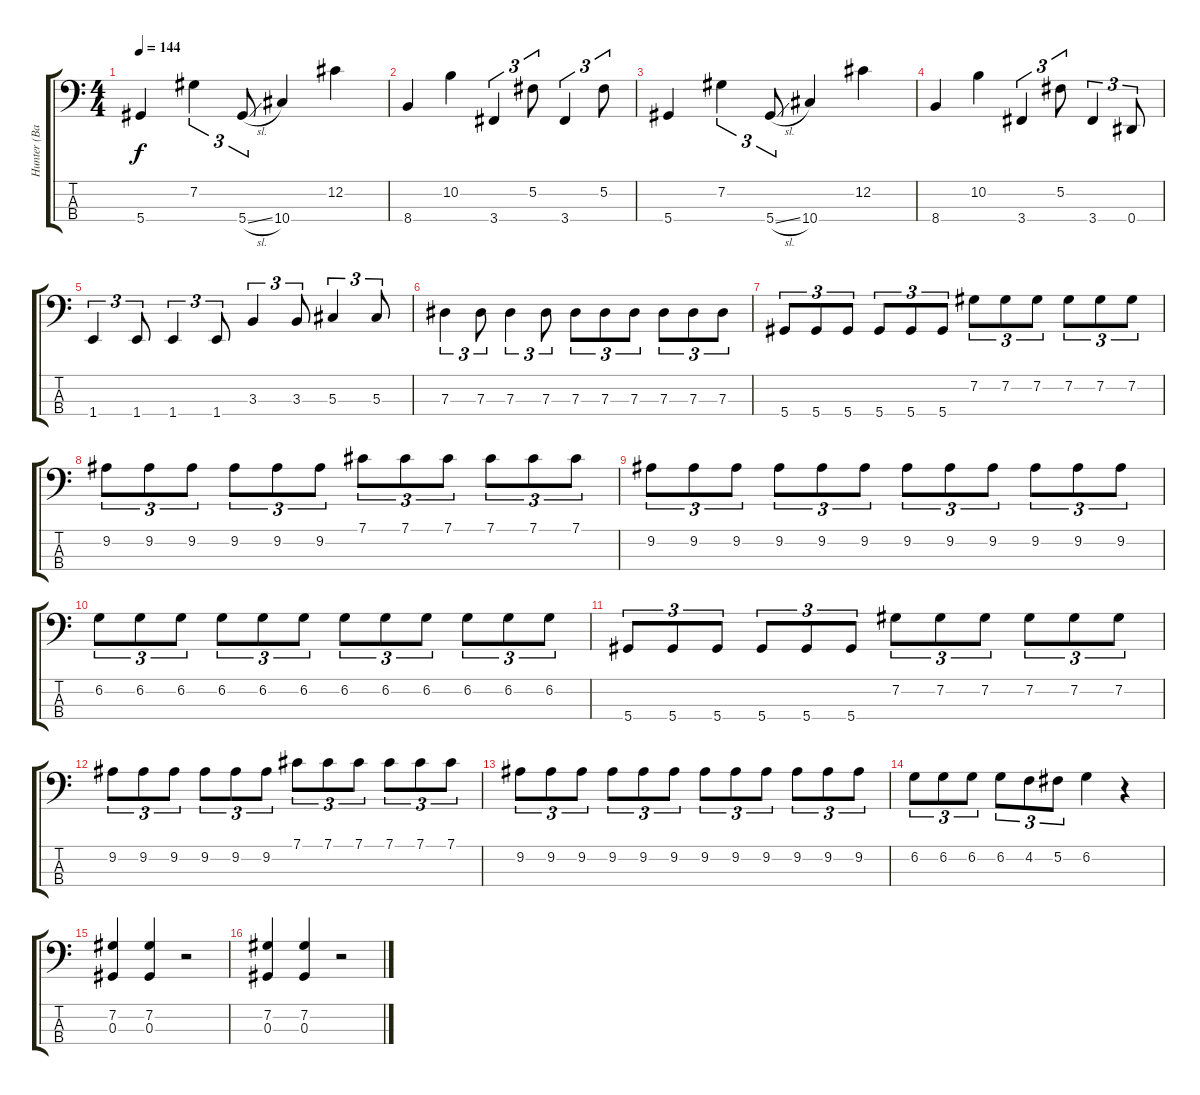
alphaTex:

\track ("Hunter (Bass)" "Hunter (Ba") {instrument electricbasspick}
\staff {score tabs}
\tuning (Gb2 Db2 Ab1 Eb1) {hide}
\ts (4 4)
\tempo 144
\clef f4
\ks c
5.4.4{dy f} 7.2.4{tu (3 2)} 5.4{sl}.8{tu (3 2)} 10.4.4 12.2.4 |
8.4.4 10.2.4 3.4.4{tu (3 2)} 5.2.8{tu (3 2)} 3.4.4{tu (3 2)} 5.2.8{tu (3 2)} |
5.4.4 7.2.4{tu (3 2)} 5.4{sl}.8{tu (3 2)} 10.4.4 12.2.4 |
8.4.4 10.2.4 3.4.4{tu (3 2)} 5.2.8{tu (3 2)} 3.4.4{tu (3 2)} 0.4.8{tu (3 2)} |
1.4.4{tu (3 2)} 1.4.8{tu (3 2)} 1.4.4{tu (3 2)} 1.4.8{tu (3 2)} 3.3.4{tu (3 2)} 3.3.8{tu (3 2)} 5.3.4{tu (3 2)} 5.3.8{tu (3 2)} |
7.3.4{tu (3 2)} 7.3.8{tu (3 2)} 7.3.4{tu (3 2)} 7.3.8{tu (3 2)} 7.3.8{tu (3 2)} 7.3.8{tu (3 2)} 7.3.8{tu (3 2)} 7.3.8{tu (3 2)} 7.3.8{tu (3 2)} 7.3.8{tu (3 2)} |
5.4.8{tu (3 2)} 5.4.8{tu (3 2)} 5.4.8{tu (3 2)} 5.4.8{tu (3 2)} 5.4.8{tu (3 2)} 5.4.8{tu (3 2)} 7.2.8{tu (3 2)} 7.2.8{tu (3 2)} 7.2.8{tu (3 2)} 7.2.8{tu (3 2)} 7.2.8{tu (3 2)} 7.2.8{tu (3 2)} |
9.2.8{tu (3 2)} 9.2.8{tu (3 2)} 9.2.8{tu (3 2)} 9.2.8{tu (3 2)} 9.2.8{tu (3 2)} 9.2.8{tu (3 2)} 7.1.8{tu (3 2)} 7.1.8{tu (3 2)} 7.1.8{tu (3 2)} 7.1.8{tu (3 2)} 7.1.8{tu (3 2)} 7.1.8{tu (3 2)} |
9.2.8{tu (3 2)} 9.2.8{tu (3 2)} 9.2.8{tu (3 2)} 9.2.8{tu (3 2)} 9.2.8{tu (3 2)} 9.2.8{tu (3 2)} 9.2.8{tu (3 2)} 9.2.8{tu (3 2)} 9.2.8{tu (3 2)} 9.2.8{tu (3 2)} 9.2.8{tu (3 2)} 9.2.8{tu (3 2)} |
6.2.8{tu (3 2)} 6.2.8{tu (3 2)} 6.2.8{tu (3 2)} 6.2.8{tu (3 2)} 6.2.8{tu (3 2)} 6.2.8{tu (3 2)} 6.2.8{tu (3 2)} 6.2.8{tu (3 2)} 6.2.8{tu (3 2)} 6.2.8{tu (3 2)} 6.2.8{tu (3 2)} 6.2.8{tu (3 2)} |
5.4.8{tu (3 2)} 5.4.8{tu (3 2)} 5.4.8{tu (3 2)} 5.4.8{tu (3 2)} 5.4.8{tu (3 2)} 5.4.8{tu (3 2)} 7.2.8{tu (3 2)} 7.2.8{tu (3 2)} 7.2.8{tu (3 2)} 7.2.8{tu (3 2)} 7.2.8{tu (3 2)} 7.2.8{tu (3 2)} |
9.2.8{tu (3 2)} 9.2.8{tu (3 2)} 9.2.8{tu (3 2)} 9.2.8{tu (3 2)} 9.2.8{tu (3 2)} 9.2.8{tu (3 2)} 7.1.8{tu (3 2)} 7.1.8{tu (3 2)} 7.1.8{tu (3 2)} 7.1.8{tu (3 2)} 7.1.8{tu (3 2)} 7.1.8{tu (3 2)} |
9.2.8{tu (3 2)} 9.2.8{tu (3 2)} 9.2.8{tu (3 2)} 9.2.8{tu (3 2)} 9.2.8{tu (3 2)} 9.2.8{tu (3 2)} 9.2.8{tu (3 2)} 9.2.8{tu (3 2)} 9.2.8{tu (3 2)} 9.2.8{tu (3 2)} 9.2.8{tu (3 2)} 9.2.8{tu (3 2)} |
6.2.8{tu (3 2)} 6.2.8{tu (3 2)} 6.2.8{tu (3 2)} 6.2.8{tu (3 2)} 4.2.8{tu (3 2)} 5.2.8{tu (3 2)} 6.2.4 r.4 |
(7.2 0.3).4 (7.2 0.3).4 r.2 |
(7.2 0.3).4 (7.2 0.3).4 r.2
